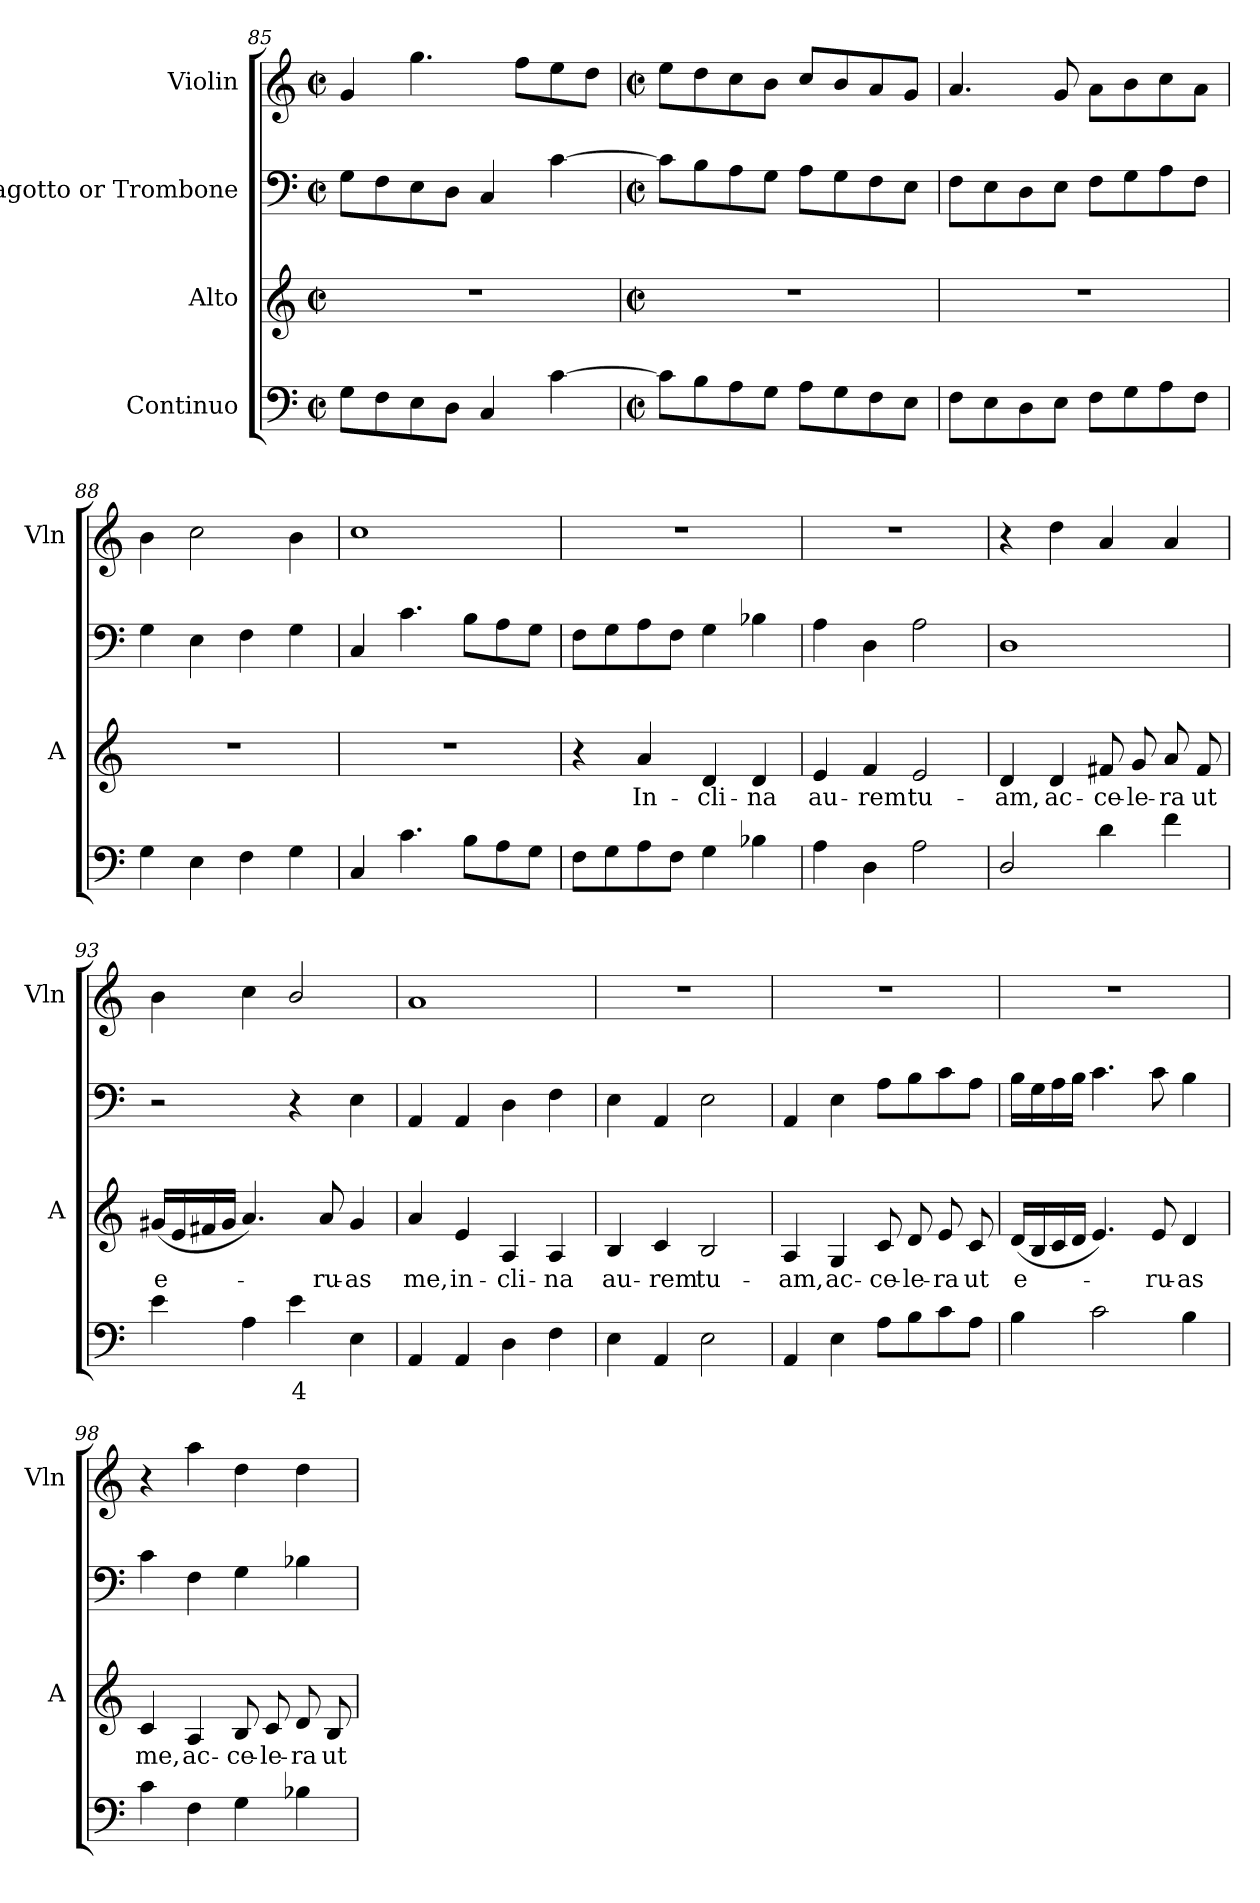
**kern	**text	**kern	**text	**kern	**kern
*part4	*part4	*part3	*part3	*part2	*part1
*staff4	*staff4	*staff3	*staff3	*staff2	*staff1
*I"Continuo	*	*I"Alto	*	*I"Fagotto or Trombone	*I"Violin
*	*	*I'A	*	*	*I'Vln
*clefF4	*	*clefG2	*	*clefF4	*clefG2
*k[]	*	*k[]	*	*k[]	*k[]
*C:	*	*C:	*	*C:	*C:
*M2/2	*	*M2/2	*	*M2/2	*M2/2
*met(c|)	*	*met(c|)	*	*met(c|)	*met(c|)
=85	=85	=85	=85	=85	=85
8GL	.	1r	.	8GL	4g
8F	.	.	.	8F	.
8E	.	.	.	8E	4.gg
8DJ	.	.	.	8DJ	.
4C	.	.	.	4C	.
.	.	.	.	.	8ffL
[4c	.	.	.	[4c	8ee
.	.	.	.	.	8ddJ
!!LO:LB:g=z
=86	=86	=86	=86	=86	=86
*M2/2	*	*M2/2	*	*M2/2	*M2/2
*met(c|)	*	*met(c|)	*	*met(c|)	*met(c|)
8cL]	.	1r	.	8cL]	8eeL
8B	.	.	.	8B	8dd
8A	.	.	.	8A	8cc
8GJ	.	.	.	8GJ	8bJ
8AL	.	.	.	8AL	8ccL
8G	.	.	.	8G	8b
8F	.	.	.	8F	8a
8EJ	.	.	.	8EJ	8gJ
=87	=87	=87	=87	=87	=87
8FL	.	1r	.	8FL	4.a
8E	.	.	.	8E	.
8D	.	.	.	8D	.
8EJ	.	.	.	8EJ	8g
8FL	.	.	.	8FL	8aL
8G	.	.	.	8G	8b
8A	.	.	.	8A	8cc
8FJ	.	.	.	8FJ	8aJ
=88	=88	=88	=88	=88	=88
4G	.	1r	.	4G	4b
4E	.	.	.	4E	2cc
4F	.	.	.	4F	.
4G	.	.	.	4G	4b
=89	=89	=89	=89	=89	=89
4C	.	1r	.	4C	1cc
4.c	.	.	.	4.c	.
8BL	.	.	.	8BL	.
8A	.	.	.	8A	.
8GJ	.	.	.	8GJ	.
=90	=90	=90	=90	=90	=90
8FL	.	4r	.	8FL	1r
8G	.	.	.	8G	.
!	!	!	!LO:LY:b	!	!
8A	.	4a	In-	8A	.
8FJ	.	.	.	8FJ	.
!	!	!	!LO:LY:b	!	!
4G	.	4d	-cli-	4G	.
!	!	!	!LO:LY:b	!	!
4B-X	.	4d	-na	4B-X	.
=91	=91	=91	=91	=91	=91
!	!	!	!LO:LY:b	!	!
4A	.	4e	au-	4A	1r
!	!	!	!LO:LY:b	!	!
4D	.	4f	-rem	4D	.
!	!	!	!LO:LY:b	!	!
2A	.	2e	tu-	2A	.
=92	=92	=92	=92	=92	=92
!	!	!	!LO:LY:b	!	!
2D/	.	4d	-am,	1D	4r
!	!	!	!LO:LY:b	!	!
.	.	4d	ac-	.	4dd
!	!	!	!LO:LY:b	!	!
4d	.	8f#X	-ce-	.	4a
!	!	!	!LO:LY:b	!	!
.	.	8g	-le-	.	.
!	!	!	!LO:LY:b	!	!
4f	.	8a	-ra	.	4a
!	!	!	!LO:LY:b	!	!
.	.	8f#	ut	.	.
!!LO:LB:g=z
=93	=93	=93	=93	=93	=93
!	!	!	!LO:LY:b	!	!
4e	.	(<16g#XLL	e-	2r	4b
.	.	16e	.	.	.
.	.	16f#X	.	.	.
.	.	16g#JJ	.	.	.
4A	.	4.a)	.	.	4cc
!	!LO:LY:b	!	!	!	!
4e	4	.	.	4r	2b/
!	!	!	!LO:LY:b	!	!
.	.	8a	ru-	.	.
!	!	!	!LO:LY:b	!	!
4E	.	4g#	-as	4E	.
=94	=94	=94	=94	=94	=94
!	!	!	!LO:LY:b	!	!
4AA	.	4a	me,	4AA	1a
!	!	!	!LO:LY:b	!	!
4AA	.	4e	in-	4AA	.
!	!	!	!LO:LY:b	!	!
4D	.	4A	-cli-	4D	.
!	!	!	!LO:LY:b	!	!
4F	.	4A	-na	4F	.
=95	=95	=95	=95	=95	=95
!	!	!	!LO:LY:b	!	!
4E	.	4B	au-	4E	1r
!	!	!	!LO:LY:b	!	!
4AA	.	4c	-rem	4AA	.
!	!	!	!LO:LY:b	!	!
2E	.	2B	tu-	2E	.
=96	=96	=96	=96	=96	=96
!	!	!	!LO:LY:b	!	!
4AA	.	4A	-am,	4AA	1r
!	!	!	!LO:LY:b	!	!
4E	.	4G	ac-	4E	.
!	!	!	!LO:LY:b	!	!
8AL	.	8c	-ce-	8AL	.
!	!	!	!LO:LY:b	!	!
8B	.	8d	-le-	8B	.
!	!	!	!LO:LY:b	!	!
8c	.	8e	-ra	8c	.
!	!	!	!LO:LY:b	!	!
8AJ	.	8c	ut	8AJ	.
=97	=97	=97	=97	=97	=97
!	!	!	!LO:LY:b	!	!
4B	.	(<16dLL	e-	16BLL	1r
.	.	16B	.	16G	.
.	.	16c	.	16A	.
.	.	16dJJ	.	16BJJ	.
2c	.	4.e)	.	4.c	.
!	!	!	!LO:LY:b	!	!
.	.	8e	ru-	8c	.
!	!	!	!LO:LY:b	!	!
4B	.	4d	-as	4B	.
=98	=98	=98	=98	=98	=98
!	!	!	!LO:LY:b	!	!
4c	.	4c	me,	4c	4r
!	!	!	!LO:LY:b	!	!
4F	.	4A	ac-	4F	4aa
!	!	!	!LO:LY:b	!	!
4G	.	8B	-ce-	4G	4dd
!	!	!	!LO:LY:b	!	!
.	.	8c	-le-	.	.
!	!	!	!LO:LY:b	!	!
4B-X	.	8d	-ra	4B-X	4dd
!	!	!	!LO:LY:b	!	!
.	.	8B	ut	.	.
=	=	=	=	=	=
*-	*-	*-	*-	*-	*-
